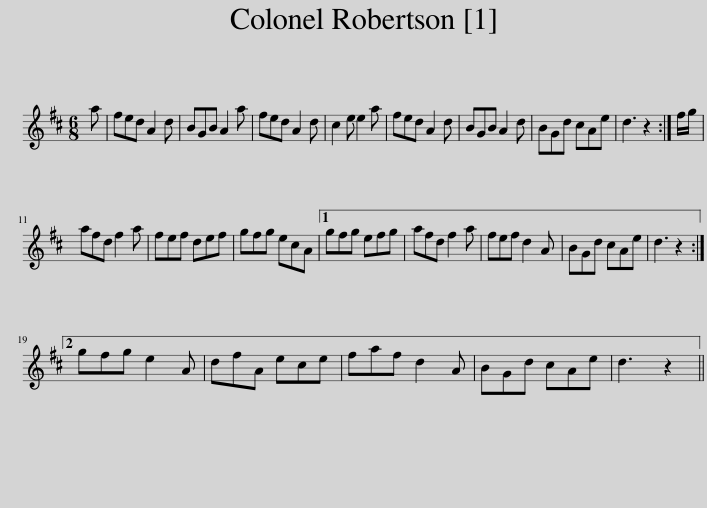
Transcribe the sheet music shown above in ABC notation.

X:1
L:1/8
M:6/8
I:linebreak $
K:D
V:1 treble
V:1
 a | fed A2 d | BGB A2 a | fed A2 d | c2 e e2 a | %5
 fed A2 d | BGB A2 d | BGd cAe | d3 z2 :| f/g/ |$ %10
 afd f2 a | fef def | gfg ecA |1 gfg efg | afd f2 a | %15
 fef d2 A | BGd cAe | d3 z2 :|2$ gfg e2 A | dfA ece | %20
 faf d2 A | BGd cAe | d3 z2 || %23
